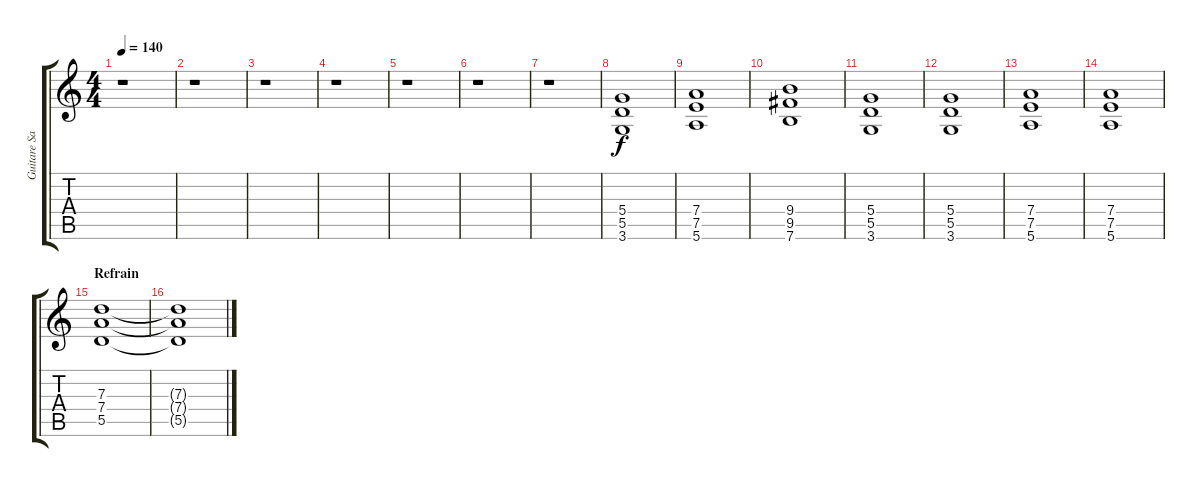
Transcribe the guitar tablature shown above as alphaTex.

\track ("Guitare Satu" "Guitare Sa") {instrument distortionguitar}
\staff {score tabs}
\tuning (E4 B3 G3 D3 A2 E2) {hide}
\ts (4 4)
\tempo 140
\clef g2
\ks c
r.1{dy f} |
r.1 |
r.1 |
r.1 |
r.1 |
r.1 |
r.1 |
(5.4 5.5 3.6).1 |
(7.4 7.5 5.6).1 |
(9.4 9.5 7.6).1 |
(5.4 5.5 3.6).1 |
(5.4 5.5 3.6).1 |
(7.4 7.5 5.6).1 |
(7.4 7.5 5.6).1 |
\section ("" "Refrain")
(7.3 7.4 5.5).1 |
(7.3{t} 7.4{t} 5.5{t}).1
